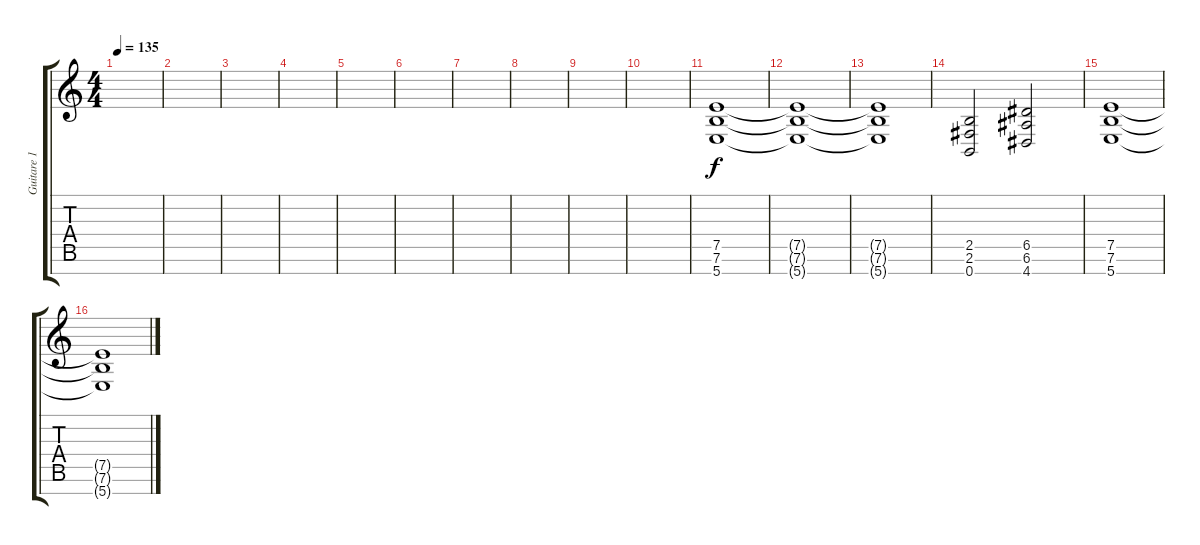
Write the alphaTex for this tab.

\track ("Guitare 1" "Guitare 1") {instrument distortionguitar}
\staff {score tabs}
\tuning (E4 B3 G3 D3 A2 E2 B1) {hide}
\ts (4 4)
\tempo 135
\clef g2
\ks c
|
|
|
|
|
|
|
|
|
|
(7.5 7.6 5.7).1 |
(7.5{t} 7.6{t} 5.7{t}).1 |
(7.5{t} 7.6{t} 5.7{t}).1 |
(2.5 2.6 0.7).2 (6.5 6.6 4.7).2 |
(7.5 7.6 5.7).1 |
(7.5{t} 7.6{t} 5.7{t}).1
